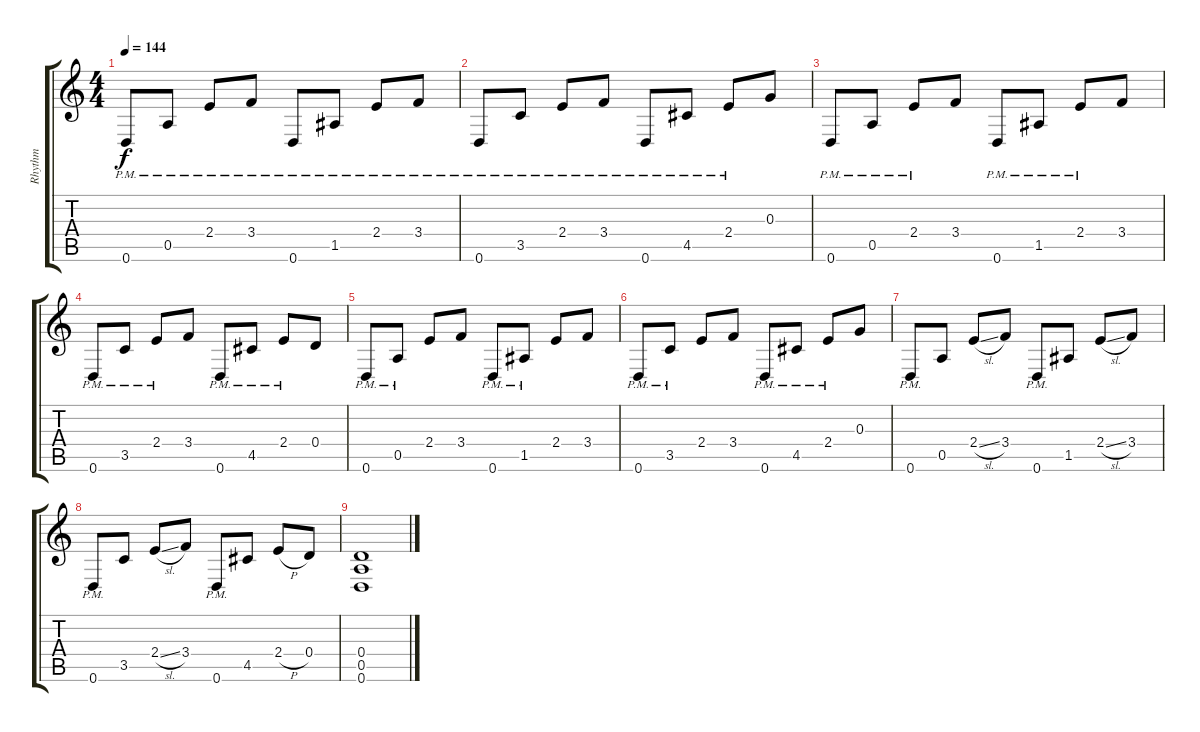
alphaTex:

\track ("Rhythm" "Rhythm") {instrument distortionguitar}
\staff {score tabs}
\tuning (E4 B3 G3 D3 A2 D2) {hide}
\ts (4 4)
\tempo 144
\clef g2
\ks c
0.6{pm}.8{dy f} 0.5{pm}.8 2.4{pm}.8 3.4{pm}.8 0.6{pm}.8 1.5{pm}.8 2.4{pm}.8 3.4{pm}.8 |
0.6{pm}.8 3.5{pm}.8 2.4{pm}.8 3.4{pm}.8 0.6{pm}.8 4.5{pm}.8 2.4{pm}.8 0.3.8 |
0.6{pm}.8 0.5{pm}.8 2.4{pm}.8 3.4.8 0.6{pm}.8 1.5{pm}.8 2.4{pm}.8 3.4.8 |
0.6{pm}.8 3.5{pm}.8 2.4{pm}.8 3.4.8 0.6{pm}.8 4.5{pm}.8 2.4{pm}.8 0.4.8 |
0.6{pm}.8 0.5{pm}.8 2.4.8 3.4.8 0.6{pm}.8 1.5{pm}.8 2.4.8 3.4.8 |
0.6{pm}.8 3.5{pm}.8 2.4.8 3.4.8 0.6{pm}.8 4.5{pm}.8 2.4{pm}.8 0.3.8 |
0.6{pm}.8 0.5.8 2.4{sl}.8 3.4.8 0.6{pm}.8 1.5.8 2.4{sl}.8 3.4.8 |
0.6{pm}.8 3.5.8 2.4{sl}.8 3.4.8 0.6{pm}.8 4.5.8 2.4{h}.8 0.4.8 |
(0.4 0.5 0.6).1
